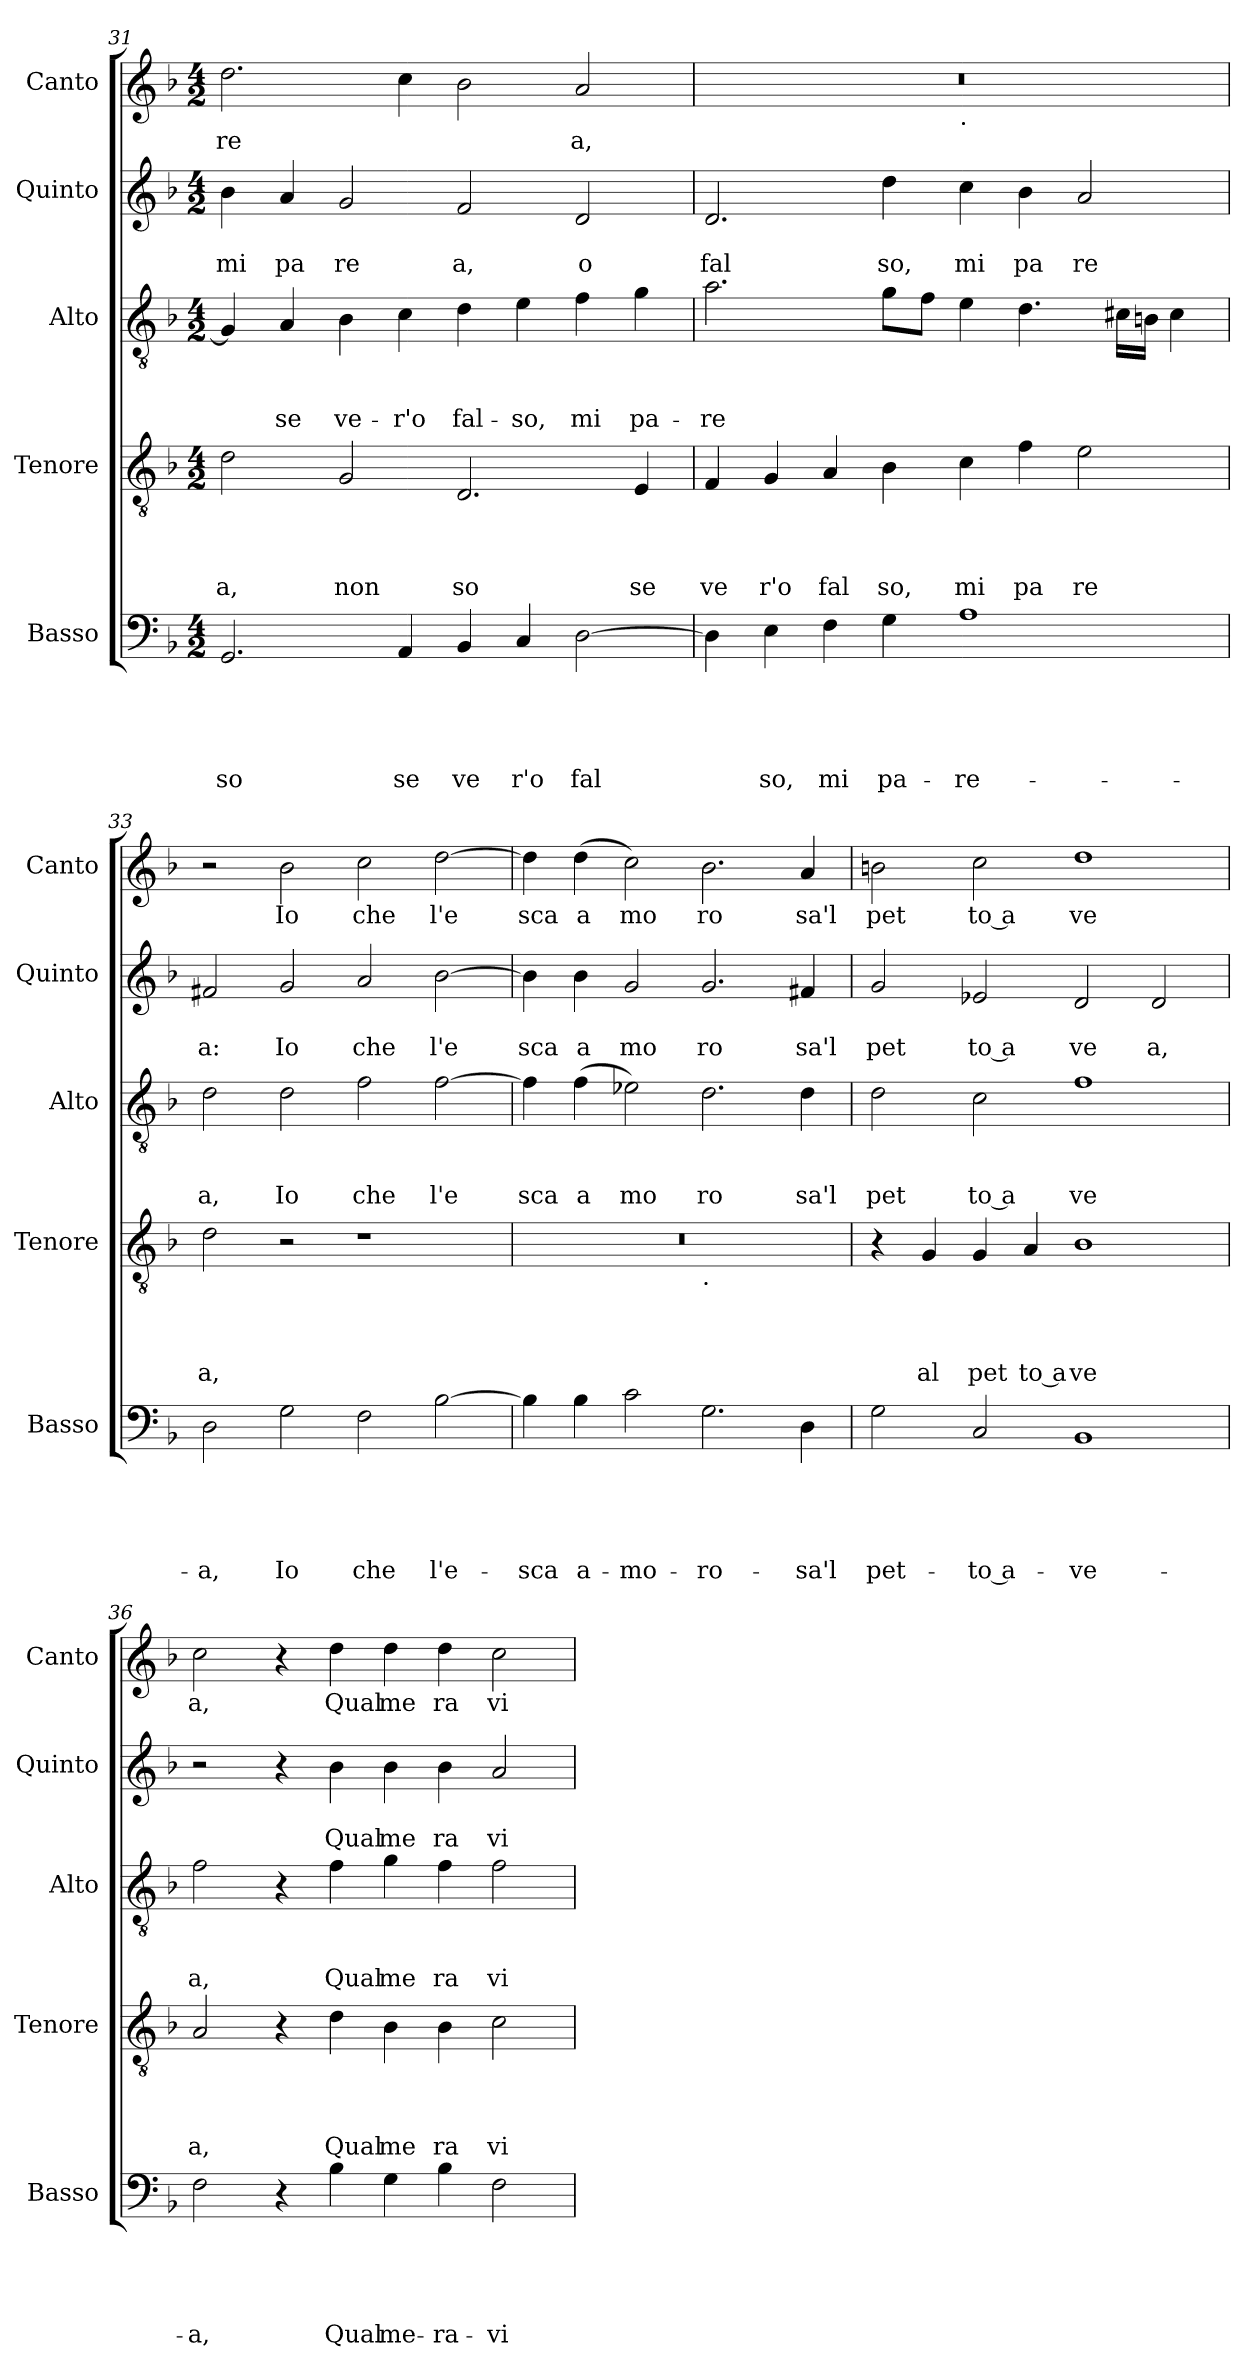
**kern	**text	**text	**text	**text	**text	**kern	**text	**text	**text	**text	**kern	**text	**text	**text	**kern	**text	**text	**kern	**text
*part5	*part5	*part5	*part5	*part5	*part5	*part4	*part4	*part4	*part4	*part4	*part3	*part3	*part3	*part3	*part2	*part2	*part2	*part1	*part1
*staff5	*staff5	*staff5	*staff5	*staff5	*staff5	*staff4	*staff4	*staff4	*staff4	*staff4	*staff3	*staff3	*staff3	*staff3	*staff2	*staff2	*staff2	*staff1	*staff1
*I"Basso	*	*	*	*	*	*I"Tenore	*	*	*	*	*I"Alto	*	*	*	*I"Quinto	*	*	*I"Canto	*
*I'Basso	*	*	*	*	*	*I'Tenore	*	*	*	*	*I'Alto	*	*	*	*I'Quinto	*	*	*I'Canto	*
*clefF4	*	*	*	*	*	*clefGv2	*	*	*	*	*clefGv2	*	*	*	*clefG2	*	*	*clefG2	*
*k[b-]	*	*	*	*	*	*k[b-]	*	*	*	*	*k[b-]	*	*	*	*k[b-]	*	*	*k[b-]	*
*F:	*	*	*	*	*	*F:	*	*	*	*	*F:	*	*	*	*F:	*	*	*F:	*
*M4/2	*	*	*	*	*	*M4/2	*	*	*	*	*M4/2	*	*	*	*M4/2	*	*	*M4/2	*
=31	=31	=31	=31	=31	=31	=31	=31	=31	=31	=31	=31	=31	=31	=31	=31	=31	=31	=31	=31
!	!	!	!	!	!LO:LY:b	!	!	!	!	!LO:LY:b	!	!	!	!	!	!	!LO:LY:b	!	!LO:LY:b
2.GG/	.	.	.	.	so	2d\	.	.	.	a,	4G/]	.	.	.	4b-\	.	mi	2.dd\	re
!	!	!	!	!	!	!	!	!	!	!	!	!	!	!LO:LY:b	!	!	!LO:LY:b	!	!
.	.	.	.	.	.	.	.	.	.	.	4A/	.	.	se	4a/	.	pa	.	.
!	!	!	!	!	!	!	!	!	!	!LO:LY:b	!	!	!	!LO:LY:b	!	!	!LO:LY:b	!	!
.	.	.	.	.	.	2G/	.	.	.	non	4B-\	.	.	ve-	2g/	.	re	.	.
!	!	!	!	!	!LO:LY:b	!	!	!	!	!	!	!	!	!LO:LY:b	!	!	!	!	!
4AA/	.	.	.	.	se	.	.	.	.	.	4c\	.	.	-r'o	.	.	.	4cc\	.
!	!	!	!	!	!LO:LY:b	!	!	!	!	!LO:LY:b	!	!	!	!LO:LY:b	!	!	!LO:LY:b	!	!
4BB-/	.	.	.	.	ve	2.D/	.	.	.	so	4d\	.	.	fal-	2f/	.	a,	2b-\	.
!	!	!	!	!	!LO:LY:b	!	!	!	!	!	!	!	!	!LO:LY:b	!	!	!	!	!
4C/	.	.	.	.	r'o	.	.	.	.	.	4e\	.	.	-so,	.	.	.	.	.
!	!	!	!	!	!LO:LY:b	!	!	!	!	!	!	!	!	!LO:LY:b	!	!	!LO:LY:b	!	!LO:LY:b
[<2D\	.	.	.	.	fal	.	.	.	.	.	4f\	.	.	mi	2d/	.	o	2a/	a,
!	!	!	!	!	!	!	!	!	!	!LO:LY:b	!	!	!	!LO:LY:b	!	!	!	!	!
.	.	.	.	.	.	4E/	.	.	.	se	4g\	.	.	pa-	.	.	.	.	.
!!LO:LB:g=z
=32	=32	=32	=32	=32	=32	=32	=32	=32	=32	=32	=32	=32	=32	=32	=32	=32	=32	=32	=32
!	!	!	!	!	!	!	!	!	!	!LO:LY:b	!	!	!	!LO:LY:b	!	!	!LO:LY:b	!	!
*	*	*	*	*	*	*	*	*	*	*	*	*	*	*	*	*	*	*^	*
4D\]	.	.	.	.	.	4F/	.	.	.	ve	2.a\	.	.	-re	2.d/	.	fal	0r	1ryy	.
!	!	!	!	!	!LO:LY:b	!	!	!	!	!LO:LY:b	!	!	!	!	!	!	!	!	!	!
4E\	.	.	.	.	so,	4G/	.	.	.	r'o	.	.	.	.	.	.	.	.	.	.
!	!	!	!	!	!LO:LY:b	!	!	!	!	!LO:LY:b	!	!	!	!	!	!	!	!	!	!
4F\	.	.	.	.	mi	4A/	.	.	.	fal	.	.	.	.	.	.	.	.	.	.
!	!	!	!	!	!LO:LY:b	!	!	!	!	!LO:LY:b	!	!	!	!	!	!	!LO:LY:b	!	!	!
4G\	.	.	.	.	pa-	4B-\	.	.	.	so,	8g\L	.	.	.	4dd\	.	so,	.	.	.
.	.	.	.	.	.	.	.	.	.	.	8f\J	.	.	.	.	.	.	.	.	.
!	!	!	!	!	!	!	!	!	!	!	!	!	!	!	!	!	!	!	!LO:TX:b:t=.	!
!	!	!	!	!	!LO:LY:b	!	!	!	!	!LO:LY:b	!	!	!	!	!	!	!LO:LY:b	!	!	!
1A	.	.	.	.	-re-	4c\	.	.	.	mi	4e\	.	.	.	4cc\	.	mi	.	1ryy	.
!	!	!	!	!	!	!	!	!	!	!LO:LY:b	!	!	!	!	!	!	!LO:LY:b	!	!	!
.	.	.	.	.	.	4f\	.	.	.	pa	4.d\	.	.	.	4b-\	.	pa	.	.	.
!	!	!	!	!	!	!	!	!	!	!LO:LY:b	!	!	!	!	!	!	!LO:LY:b	!	!	!
.	.	.	.	.	.	2e\	.	.	.	re	.	.	.	.	2a/	.	re	.	.	.
.	.	.	.	.	.	.	.	.	.	.	16c#X\LL	.	.	.	.	.	.	.	.	.
.	.	.	.	.	.	.	.	.	.	.	16Bn\JJ	.	.	.	.	.	.	.	.	.
.	.	.	.	.	.	.	.	.	.	.	4c#\	.	.	.	.	.	.	.	.	.
=33	=33	=33	=33	=33	=33	=33	=33	=33	=33	=33	=33	=33	=33	=33	=33	=33	=33	=33	=33	=33
!	!	!	!	!	!LO:LY:b	!	!	!	!	!LO:LY:b	!	!	!	!LO:LY:b	!	!	!LO:LY:b	!	!	!
*	*	*	*	*	*	*	*	*	*	*	*	*	*	*	*	*	*	*v	*v	*
2D\	.	.	.	.	-a,	2d\	.	.	.	a,	2d\	.	.	a,	2f#X/	.	a:	2r	.
!	!	!	!	!	!LO:LY:b	!	!	!	!	!	!	!	!	!LO:LY:b	!	!	!LO:LY:b	!	!LO:LY:b
2G\	.	.	.	.	Io	2r	.	.	.	.	2d\	.	.	Io	2g/	.	Io	2b-\	Io
!	!	!	!	!	!LO:LY:b	!	!	!	!	!	!	!	!	!LO:LY:b	!	!	!LO:LY:b	!	!LO:LY:b
2F\	.	.	.	.	che	1r	.	.	.	.	2f\	.	.	che	2a/	.	che	2cc\	che
!	!	!	!	!	!LO:LY:b	!	!	!	!	!	!	!	!	!LO:LY:b	!	!	!LO:LY:b	!	!LO:LY:b
[>2B-\	.	.	.	.	l'e-	.	.	.	.	.	[>2f\	.	.	l'e	[>2b-\	.	l'e	[>2dd\	l'e
=34	=34	=34	=34	=34	=34	=34	=34	=34	=34	=34	=34	=34	=34	=34	=34	=34	=34	=34	=34
!	!	!	!	!	!LO:LY:b	!	!	!	!	!	!	!	!	!LO:LY:b	!	!	!LO:LY:b	!	!LO:LY:b
*	*	*	*	*	*	*^	*	*	*	*	*	*	*	*	*	*	*	*	*
4B-\]	.	.	.	.	-sca	0r	1ryy	.	.	.	.	4f\]	.	.	sca	4b-\]	.	sca	4dd\]	sca
!	!	!	!	!	!LO:LY:b	!	!	!	!	!	!	!	!	!	!LO:LY:b	!	!	!LO:LY:b	!	!LO:LY:b
4B-\	.	.	.	.	a-	.	.	.	.	.	.	(<4f\	.	.	a	4b-\	.	a	(<4dd\	a
!	!	!	!	!	!LO:LY:b	!	!	!	!	!	!	!	!	!	!LO:LY:b	!	!	!LO:LY:b	!	!LO:LY:b
2c\	.	.	.	.	-mo-	.	.	.	.	.	.	2e-X\)	.	.	mo	2g/	.	mo	2cc\)	mo
!	!	!	!	!	!	!	!LO:TX:b:t=.	!	!	!	!	!	!	!	!	!	!	!	!	!
!	!	!	!	!	!LO:LY:b	!	!	!	!	!	!	!	!	!	!LO:LY:b	!	!	!LO:LY:b	!	!LO:LY:b
2.G\	.	.	.	.	-ro-	.	1ryy	.	.	.	.	2.d\	.	.	ro	2.g/	.	ro	2.b-\	ro
!	!	!	!	!	!LO:LY:b	!	!	!	!	!	!	!	!	!	!LO:LY:b	!	!	!LO:LY:b	!	!LO:LY:b
4D\	.	.	.	.	-sa'l	.	.	.	.	.	.	4d\	.	.	sa'l	4f#X/	.	sa'l	4a/	sa'l
=35	=35	=35	=35	=35	=35	=35	=35	=35	=35	=35	=35	=35	=35	=35	=35	=35	=35	=35	=35	=35
!	!	!	!	!	!LO:LY:b	!	!	!	!	!	!	!	!	!	!LO:LY:b	!	!	!LO:LY:b	!	!LO:LY:b
*	*	*	*	*	*	*v	*v	*	*	*	*	*	*	*	*	*	*	*	*	*
2G\	.	.	.	.	pet-	4r	.	.	.	.	2d\	.	.	pet	2g/	.	pet	2bn\	pet
!	!	!	!	!	!	!	!	!	!	!LO:LY:b	!	!	!	!	!	!	!	!	!
.	.	.	.	.	.	4G/	.	.	.	al	.	.	.	.	.	.	.	.	.
!	!	!	!	!	!LO:LY:b:rj	!	!	!	!	!LO:LY:b	!	!	!	!LO:LY:b:rj	!	!	!LO:LY:b:rj	!	!LO:LY:b:rj
2C/	.	.	.	.	-to a-	4G/	.	.	.	pet	2c\	.	.	to a	2e-X/	.	to a	2cc\	to a
!	!	!	!	!	!	!	!	!	!	!LO:LY:b:rj	!	!	!	!	!	!	!	!	!
.	.	.	.	.	.	4A/	.	.	.	to a	.	.	.	.	.	.	.	.	.
!	!	!	!	!	!LO:LY:b	!	!	!	!	!LO:LY:b	!	!	!	!LO:LY:b	!	!	!LO:LY:b	!	!LO:LY:b
1BB-	.	.	.	.	-ve-	1B-	.	.	.	ve	1f	.	.	ve	2d/	.	ve	1dd	ve
!	!	!	!	!	!	!	!	!	!	!	!	!	!	!	!	!	!LO:LY:b	!	!
.	.	.	.	.	.	.	.	.	.	.	.	.	.	.	2d/	.	a,	.	.
=36	=36	=36	=36	=36	=36	=36	=36	=36	=36	=36	=36	=36	=36	=36	=36	=36	=36	=36	=36
!	!	!	!	!	!LO:LY:b	!	!	!	!	!LO:LY:b	!	!	!	!LO:LY:b	!	!	!	!	!LO:LY:b
2F\	.	.	.	.	-a,	2A/	.	.	.	a,	2f\	.	.	a,	2r	.	.	2cc\	a,
4r	.	.	.	.	.	4r	.	.	.	.	4r	.	.	.	4r	.	.	4r	.
!	!	!	!	!	!LO:LY:b	!	!	!	!	!LO:LY:b	!	!	!	!LO:LY:b	!	!	!LO:LY:b	!	!LO:LY:b
4B-\	.	.	.	.	Qual	4d\	.	.	.	Qual	4f\	.	.	Qual	4b-\	.	Qual	4dd\	Qual
!	!	!	!	!	!LO:LY:b	!	!	!	!	!LO:LY:b	!	!	!	!LO:LY:b	!	!	!LO:LY:b	!	!LO:LY:b
4G\	.	.	.	.	me-	4B-\	.	.	.	me	4g\	.	.	me	4b-\	.	me	4dd\	me
!	!	!	!	!	!LO:LY:b	!	!	!	!	!LO:LY:b	!	!	!	!LO:LY:b	!	!	!LO:LY:b	!	!LO:LY:b
4B-\	.	.	.	.	-ra-	4B-\	.	.	.	ra	4f\	.	.	ra	4b-\	.	ra	4dd\	ra
!	!	!	!	!	!LO:LY:b	!	!	!	!	!LO:LY:b	!	!	!	!LO:LY:b	!	!	!LO:LY:b	!	!LO:LY:b
2F\	.	.	.	.	-vi-	2c\	.	.	.	vi	2f\	.	.	vi	2a/	.	vi	2cc\	vi
=	=	=	=	=	=	=	=	=	=	=	=	=	=	=	=	=	=	=	=
*-	*-	*-	*-	*-	*-	*-	*-	*-	*-	*-	*-	*-	*-	*-	*-	*-	*-	*-	*-
